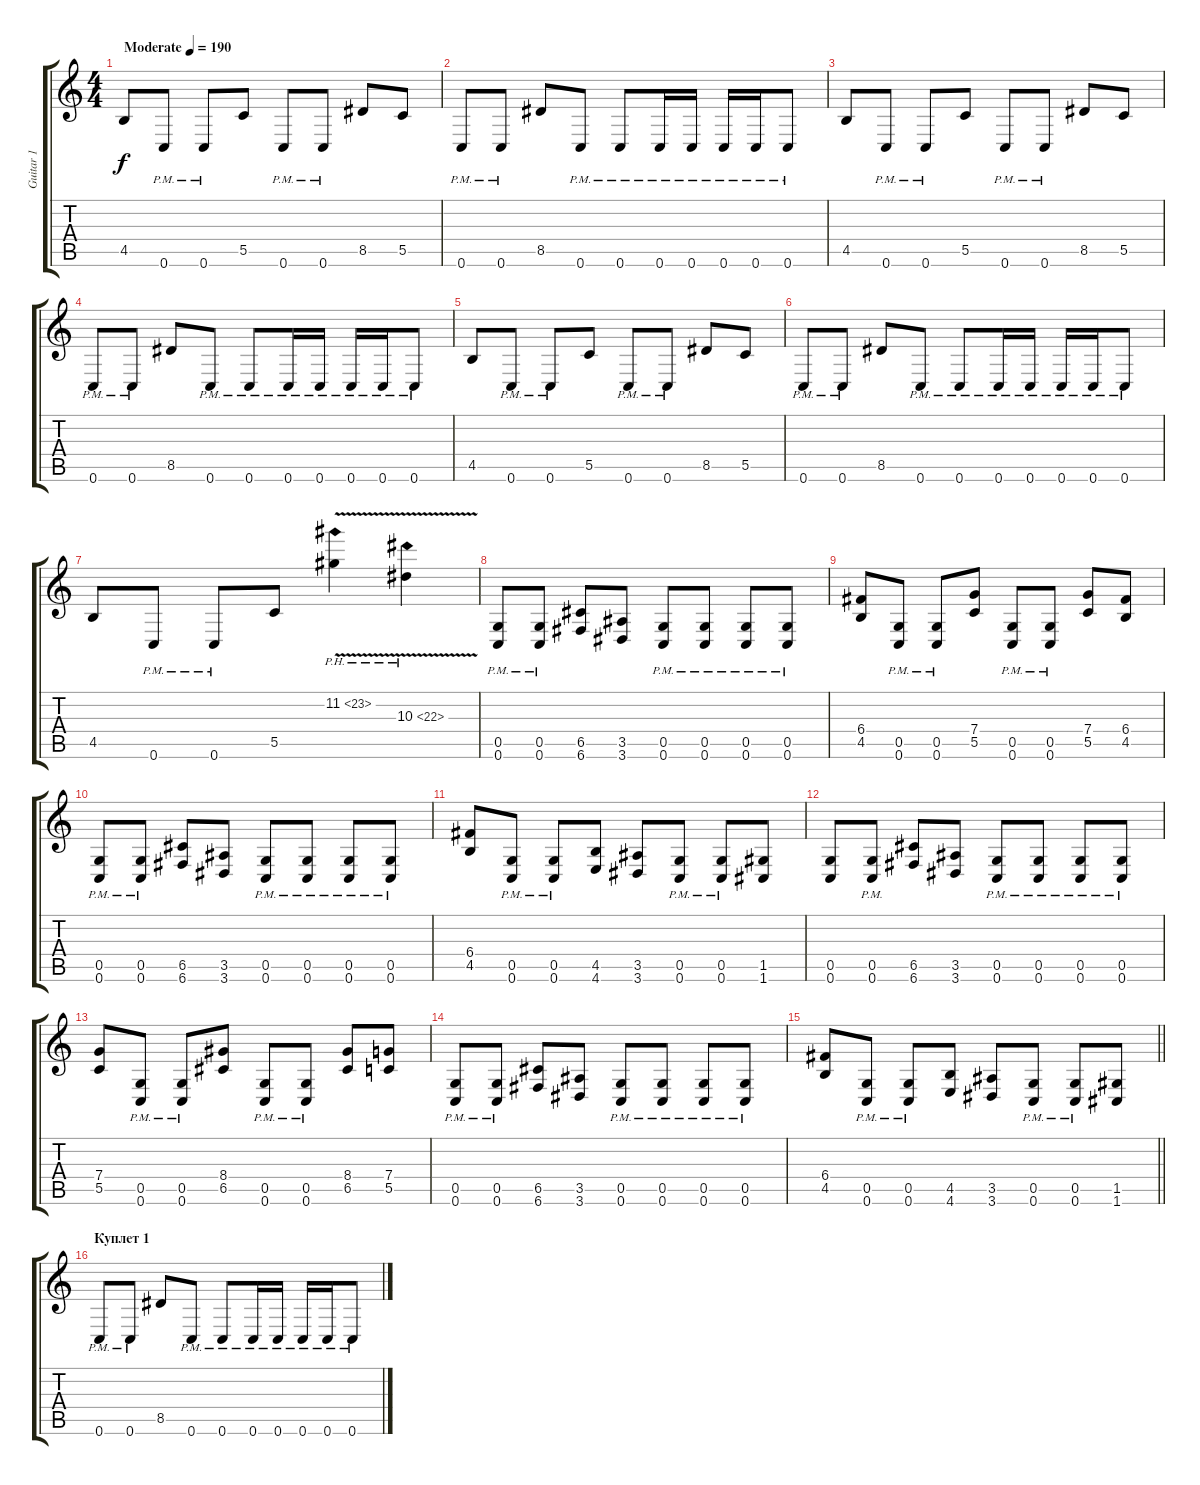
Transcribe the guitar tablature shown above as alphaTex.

\track ("Guitar 1" "Guitar 1") {instrument distortionguitar}
\staff {score tabs}
\tuning (D4 A3 F3 C3 G2 C2) {hide}
\ts (4 4)
\tempo (190 "Moderate")
\clef g2
\ks c
4.5.8{dy f instrument distortionguitar} 0.6{pm}.8 0.6{pm}.8 5.5.8 0.6{pm}.8 0.6{pm}.8 8.5.8 5.5.8 |
0.6{pm}.8 0.6{pm}.8 8.5.8 0.6{pm}.8 0.6{pm}.8 0.6{pm}.16 0.6{pm}.16 0.6{pm}.16 0.6{pm}.16 0.6{pm}.8 |
4.5.8 0.6{pm}.8 0.6{pm}.8 5.5.8 0.6{pm}.8 0.6{pm}.8 8.5.8 5.5.8 |
0.6{pm}.8 0.6{pm}.8 8.5.8 0.6{pm}.8 0.6{pm}.8 0.6{pm}.16 0.6{pm}.16 0.6{pm}.16 0.6{pm}.16 0.6{pm}.8 |
4.5.8 0.6{pm}.8 0.6{pm}.8 5.5.8 0.6{pm}.8 0.6{pm}.8 8.5.8 5.5.8 |
0.6{pm}.8 0.6{pm}.8 8.5.8 0.6{pm}.8 0.6{pm}.8 0.6{pm}.16 0.6{pm}.16 0.6{pm}.16 0.6{pm}.16 0.6{pm}.8 |
4.5.8 0.6{pm}.8 0.6{pm}.8 5.5.8 11.2{ph 12 v}.4 10.3{ph 12 v}.4 |
(0.5{pm} 0.6{pm}).8 (0.5{pm} 0.6{pm}).8 (6.5 6.6).8 (3.5 3.6).8 (0.5{pm} 0.6{pm}).8 (0.5{pm} 0.6{pm}).8 (0.5{pm} 0.6{pm}).8 (0.5{pm} 0.6{pm}).8 |
(6.4 4.5).8 (0.5{pm} 0.6{pm}).8 (0.5{pm} 0.6{pm}).8 (7.4 5.5).8 (0.5{pm} 0.6{pm}).8 (0.5{pm} 0.6{pm}).8 (7.4 5.5).8 (6.4 4.5).8 |
(0.5{pm} 0.6{pm}).8 (0.5{pm} 0.6{pm}).8 (6.5 6.6).8 (3.5 3.6).8 (0.5{pm} 0.6{pm}).8 (0.5{pm} 0.6{pm}).8 (0.5{pm} 0.6{pm}).8 (0.5{pm} 0.6{pm}).8 |
(6.4 4.5).8 (0.5{pm} 0.6{pm}).8 (0.5{pm} 0.6{pm}).8 (4.5 4.6).8 (3.5 3.6).8 (0.5{pm} 0.6{pm}).8 (0.5{pm} 0.6{pm}).8 (1.5 1.6).8 |
(0.5 0.6).8 (0.5{pm} 0.6{pm}).8 (6.5 6.6).8 (3.5 3.6).8 (0.5{pm} 0.6{pm}).8 (0.5{pm} 0.6{pm}).8 (0.5{pm} 0.6{pm}).8 (0.5{pm} 0.6{pm}).8 |
(7.4 5.5).8 (0.5{pm} 0.6{pm}).8 (0.5{pm} 0.6{pm}).8 (8.4 6.5).8 (0.5{pm} 0.6{pm}).8 (0.5{pm} 0.6{pm}).8 (8.4 6.5).8 (7.4 5.5).8 |
(0.5{pm} 0.6{pm}).8 (0.5{pm} 0.6{pm}).8 (6.5 6.6).8 (3.5 3.6).8 (0.5{pm} 0.6{pm}).8 (0.5{pm} 0.6{pm}).8 (0.5{pm} 0.6{pm}).8 (0.5{pm} 0.6{pm}).8 |
\barLineRight lightlight
(6.4 4.5).8 (0.5{pm} 0.6{pm}).8 (0.5{pm} 0.6{pm}).8 (4.5 4.6).8 (3.5 3.6).8 (0.5{pm} 0.6{pm}).8 (0.5{pm} 0.6{pm}).8 (1.5 1.6).8 |
\section ("" "Куплет 1")
0.6{pm}.8 0.6{pm}.8 8.5.8 0.6{pm}.8 0.6{pm}.8 0.6{pm}.16 0.6{pm}.16 0.6{pm}.16 0.6{pm}.16 0.6{pm}.8
